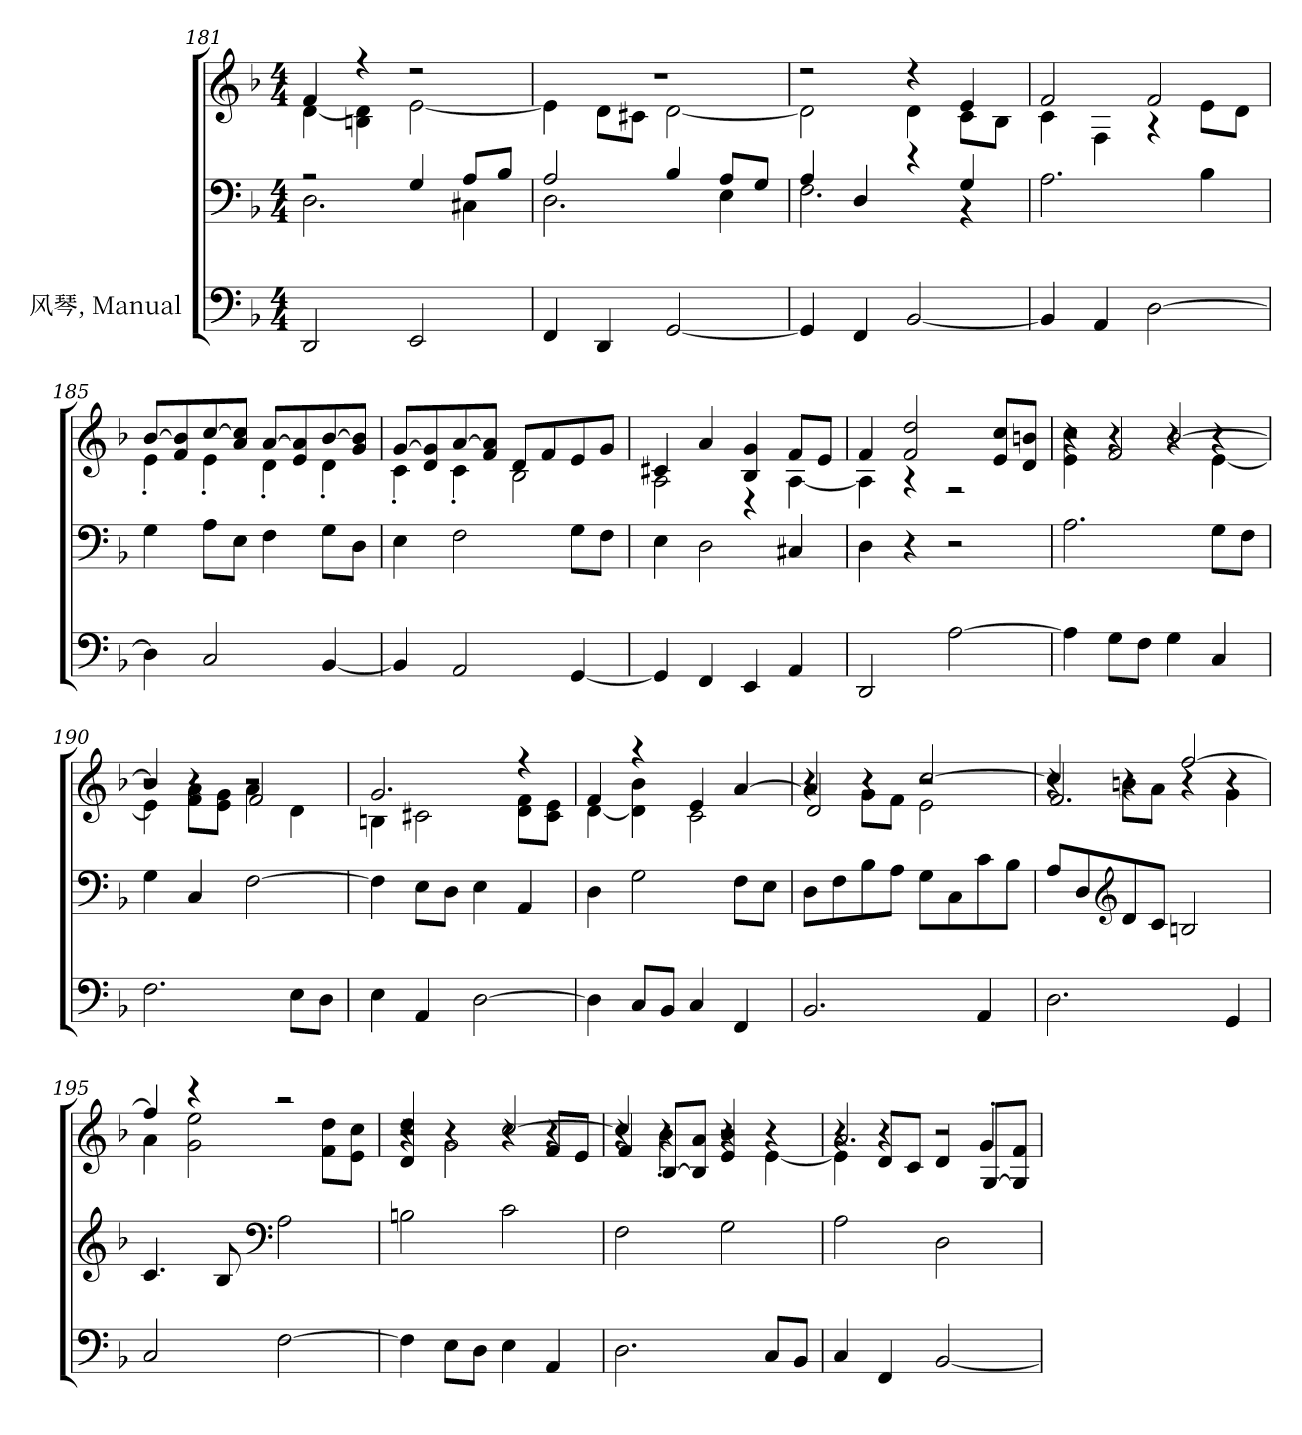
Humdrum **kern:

**kern	**kern	**kern
*part1	*part1	*part1
*staff3	*staff2	*staff1
*I"风琴, Manual	*	*
*clefF4	*clefF4	*clefG2
*k[b-]	*k[b-]	*k[b-]
*M4/4	*M4/4	*M4/4
=181	=181	=181
*	*^	*^
2DD/	2r	2.D\	4f/	[4d\
.	.	.	4r	4Bn\ 4d\]
2EE/	4G/	.	2r	[2e\
.	8A/L	4C#X\	.	.
.	8B-/J	.	.	.
=182	=182	=182	=182	=182
4FF/	2A/	2.D\	1r	4e\]
4DD/	.	.	.	8d\L
.	.	.	.	8c#X\J
[2GG/	4B-/	.	.	[2d\
.	8A/L	4E\	.	.
.	8G/J	.	.	.
=183	=183	=183	=183	=183
4GG/]	4A/	2.F\	2r	2d\]
4FF/	4D/	.	.	.
[2BB-/	4r	.	4r	4d\
.	4G/	4r	4e/	8c\L
.	.	.	.	8B-\J
*	*v	*v	*	*
=184	=184	=184	=184
4BB-/]	2.A\	2f/	4c\
4AA/	.	.	4F\
[2D\	.	2f/	4r
.	4B-\	.	8e\L
.	.	.	8d\J
!!LO:LB:g=z	!!
=185	=185	=185	=185
4D\]	4G\	[8b-/L	4e'\
.	.	8f/ 8b-/]	.
2C/	8A\L	[8cc/	4e'\
.	8E\J	8a/ 8cc/]J	.
.	4F\	[8a/L	4d'\
.	.	8e/ 8a/]	.
[4BB-/	8G\L	[8b-/	4d'\
.	8D\J	8g/ 8b-/]J	.
=186	=186	=186	=186
4BB-/]	4E\	[8g/L	4c'\
.	.	8d/ 8g/]	.
2AA/	2F\	[8a/	4c'\
.	.	8f/ 8a/]J	.
.	.	8d/L	2B-\
.	.	8f/	.
[4GG/	8G\L	8e/	.
.	8F\J	8g/J	.
=187	=187	=187	=187
4GG/]	4E\	4c#X/	2A\
4FF/	2D\	4a/	.
4EE/	.	4B-/ 4g/	4r
4AA/	4C#X/	8f/L	[4A\
.	.	8e/J	.
=188	=188	=188	=188
2DD/	4D\	4f/	4A\]
.	4r	2f/ 2dd/	4r
[2A\	2r	.	2r
.	.	8e/ 8cc/L	.
.	.	8d/ 8bn/J	.
=189	=189	=189	=189
*	*	*	*^
4A\]	2.A\	2r	4e\ 4cc\	4r
8G\L	.	.	4r	2f/
8F\J	.	.	.	.
4G\	.	[2b-/	4r	.
4C/	8G\L	.	[4e\	4r
.	8F\J	.	.	.
!!LO:LB:g=z	!!	!!
=190	=190	=190	=190	=190
2.F\	4G\	4b-/]	4e\]	2r
.	4C/	4r	8f\ 8a\L	.
.	.	.	8e\ 8g\J	.
.	[2F\	2r	4a\	2f/
8E\L	.	.	4d\	.
8D\J	.	.	.	.
*	*	*	*v	*v
=191	=191	=191	=191
4E\	4F\]	2.g/	4Bn\
4AA/	8E\L	.	2c#X\
.	8D\J	.	.
[2D\	4E\	.	.
.	4AA/	4r	8d\ 8f\L
.	.	.	8c#\ 8e\J
=192	=192	=192	=192
4D\]	4D\	4f/	[4d\
8C/L	2G\	4r	4d\] 4b-\
8BB-/J	.	.	.
4C/	.	4e/	2c\
4FF/	8F\L	[4a/	.
.	8E\J	.	.
=193	=193	=193	=193
*	*	*	*^
2.BB-/	8D\L	4a/]	4r	2d/
.	8F\	.	.	.
.	8B-\	4r	8g\L	.
.	8A\J	.	8f\J	.
.	8G\L	[2cc/	2e\	2r
.	8C\	.	.	.
4AA/	8c\	.	.	.
.	8B-\J	.	.	.
=194	=194	=194	=194	=194
2.D\	8A/L	4cc/]	4r	2.f/
.	8D/	.	.	.
*	*clefG2	*	*	*
.	8d/	4r	8bn\L	.
.	8c/J	.	8a\J	.
.	2Bn/	[2ff/	4r	.
4GG/	.	.	4g\	4r
*	*	*	*v	*v
!!LO:PB:g=z
=195	=195	=195	=195
2C/	4.c/	4ff/]	4a\
.	.	4r	2g\ 2ee\
.	8B-/	.	.
*	*clefF4	*	*
[2F\	2A\	2r	.
.	.	.	8f\ 8dd\L
.	.	.	8e\ 8cc\J
=196	=196	=196	=196
*	*	*	*^
4F\]	2Bn\	2r	4r	4d/ 4dd/
8E\L	.	.	2g\	4r
8D\J	.	.	.	.
4E\	2c\	[2cc/	.	4r
4AA/	.	.	4r	8f/L
.	.	.	.	8e/J
=197	=197	=197	=197	=197
2.D\	2F\	4cc/]	4r	4f/
.	.	4r	4b-'\	[8B-/L
.	.	.	.	8B-/] 8a/J
.	2G\	2r	4r	4e/ 4b-/
8C/L	.	.	[4e\	4r
8BB-/J	.	.	.	.
=198	=198	=198	=198	=198
4C/	2A\	2.a/	4e\]	4r
4FF/	.	.	4r	8d/L
.	.	.	.	8c/J
[2BB-/	2D\	.	2r	4d/
.	.	4g'/	.	[8G/L
.	.	.	.	8G/] 8f/J
*	*	*v	*v	*v
=	=	=
*-	*-	*-
